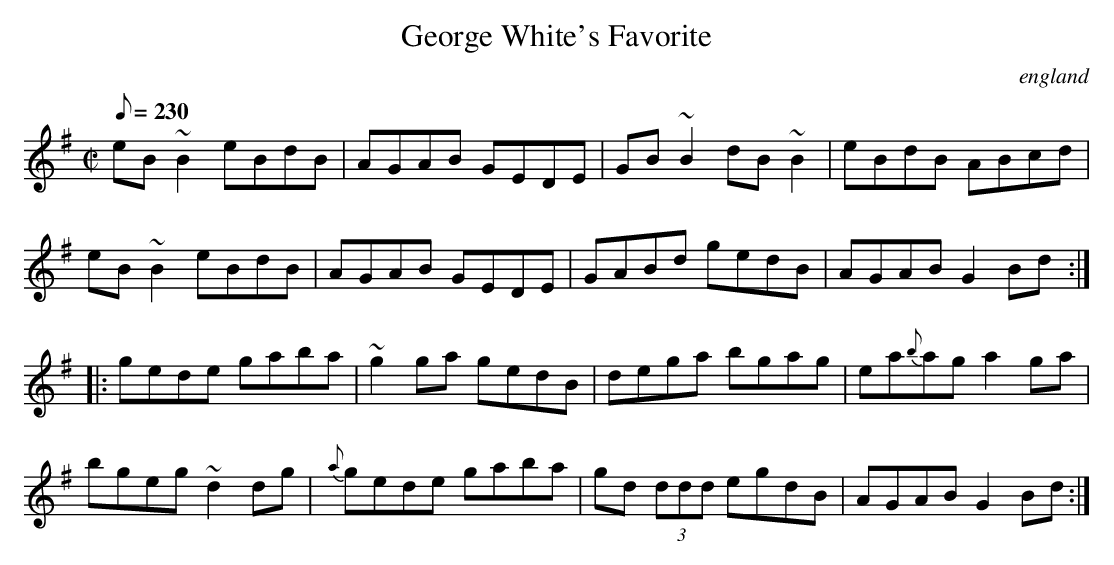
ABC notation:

X:1
T:George White's Favorite
O:england
M:C|
L:1/8
Q:230
K:G
eB ~B2 eBdB | AGAB GEDE | GB ~B2 dB ~B2 | eBdB ABcd |
eB ~B2 eBdB | AGAB GEDE | GABd gedB | AGAB G2 Bd :||:
gede gaba | ~g2 ga gedB | dega bgag | ea{b}ag a2 ga |
bgeg ~d2 dg | {a}gede gaba | gd (3ddd  egdB | AGAB G2 Bd :|
